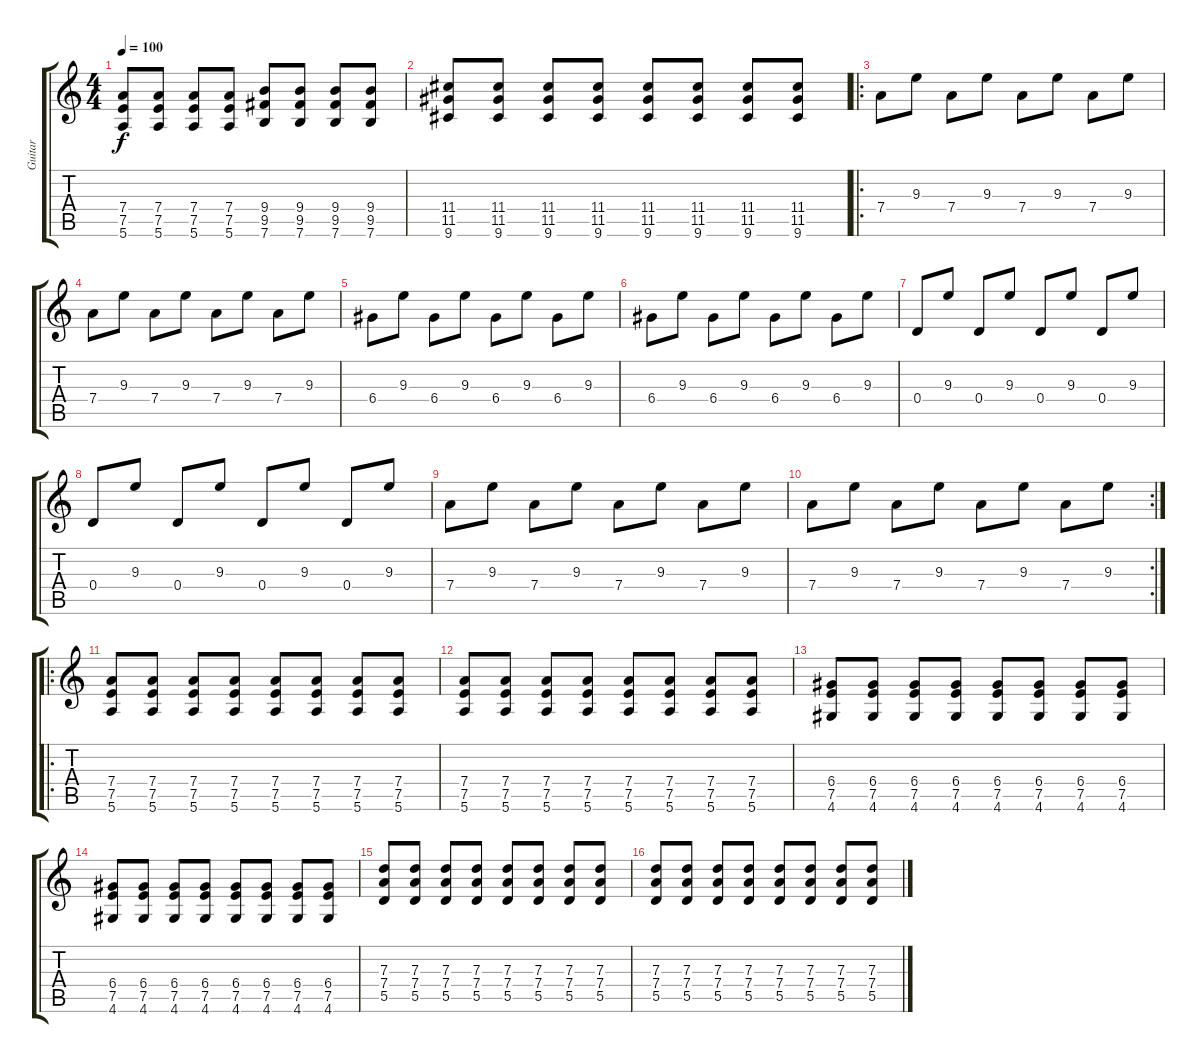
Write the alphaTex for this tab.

\track ("Guitar" "Guitar") {instrument electricguitarclean}
\staff {score tabs}
\tuning (E4 B3 G3 D3 A2 E2) {hide}
\ts (4 4)
\tempo 100
\clef g2
\ks c
(7.4 7.5 5.6).8{dy f} (7.4 7.5 5.6).8 (7.4 7.5 5.6).8 (7.4 7.5 5.6).8 (9.4 9.5 7.6).8 (9.4 9.5 7.6).8 (9.4 9.5 7.6).8 (9.4 9.5 7.6).8 |
(11.4 11.5 9.6).8 (11.4 11.5 9.6).8 (11.4 11.5 9.6).8 (11.4 11.5 9.6).8 (11.4 11.5 9.6).8 (11.4 11.5 9.6).8 (11.4 11.5 9.6).8 (11.4 11.5 9.6).8 |
\ro
7.4.8 9.3.8 7.4.8 9.3.8 7.4.8 9.3.8 7.4.8 9.3.8 |
7.4.8 9.3.8 7.4.8 9.3.8 7.4.8 9.3.8 7.4.8 9.3.8 |
6.4.8 9.3.8 6.4.8 9.3.8 6.4.8 9.3.8 6.4.8 9.3.8 |
6.4.8 9.3.8 6.4.8 9.3.8 6.4.8 9.3.8 6.4.8 9.3.8 |
0.4.8 9.3.8 0.4.8 9.3.8 0.4.8 9.3.8 0.4.8 9.3.8 |
0.4.8 9.3.8 0.4.8 9.3.8 0.4.8 9.3.8 0.4.8 9.3.8 |
7.4.8 9.3.8 7.4.8 9.3.8 7.4.8 9.3.8 7.4.8 9.3.8 |
\rc 2
7.4.8 9.3.8 7.4.8 9.3.8 7.4.8 9.3.8 7.4.8 9.3.8 |
\ro
(7.4 7.5 5.6).8 (7.4 7.5 5.6).8 (7.4 7.5 5.6).8 (7.4 7.5 5.6).8 (7.4 7.5 5.6).8 (7.4 7.5 5.6).8 (7.4 7.5 5.6).8 (7.4 7.5 5.6).8 |
(7.4 7.5 5.6).8 (7.4 7.5 5.6).8 (7.4 7.5 5.6).8 (7.4 7.5 5.6).8 (7.4 7.5 5.6).8 (7.4 7.5 5.6).8 (7.4 7.5 5.6).8 (7.4 7.5 5.6).8 |
(6.4 7.5 4.6).8 (6.4 7.5 4.6).8 (6.4 7.5 4.6).8 (6.4 7.5 4.6).8 (6.4 7.5 4.6).8 (6.4 7.5 4.6).8 (6.4 7.5 4.6).8 (6.4 7.5 4.6).8 |
(6.4 7.5 4.6).8 (6.4 7.5 4.6).8 (6.4 7.5 4.6).8 (6.4 7.5 4.6).8 (6.4 7.5 4.6).8 (6.4 7.5 4.6).8 (6.4 7.5 4.6).8 (6.4 7.5 4.6).8 |
(7.3 7.4 5.5).8 (7.3 7.4 5.5).8 (7.3 7.4 5.5).8 (7.3 7.4 5.5).8 (7.3 7.4 5.5).8 (7.3 7.4 5.5).8 (7.3 7.4 5.5).8 (7.3 7.4 5.5).8 |
(7.3 7.4 5.5).8 (7.3 7.4 5.5).8 (7.3 7.4 5.5).8 (7.3 7.4 5.5).8 (7.3 7.4 5.5).8 (7.3 7.4 5.5).8 (7.3 7.4 5.5).8 (7.3 7.4 5.5).8
